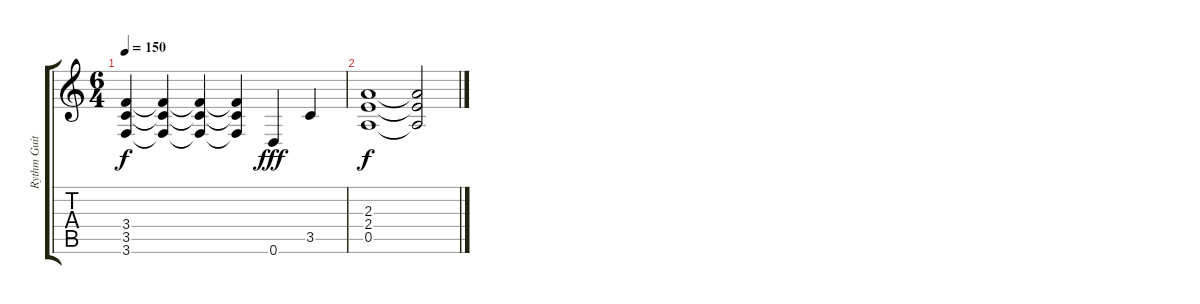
\track ("Rythm Guitar Left" "Rythm Guit") {instrument overdrivenguitar}
\staff {score tabs}
\tuning (E4 B3 G3 D3 A2 D2) {hide}
\ts (6 4)
\tempo 150
\clef g2
\ks c
(3.4 3.5 3.6).4{dy f} (3.4{t} 3.5{t} 3.6{t}).4 (3.4{t} 3.5{t} 3.6{t}).4 (3.4{t} 3.5{t} 3.6{t}).4 0.6.4{dy fff} 3.5.4 |
(2.3 2.4 0.5).1{dy f} (2.3{t} 2.4{t} 0.5{t}).2
